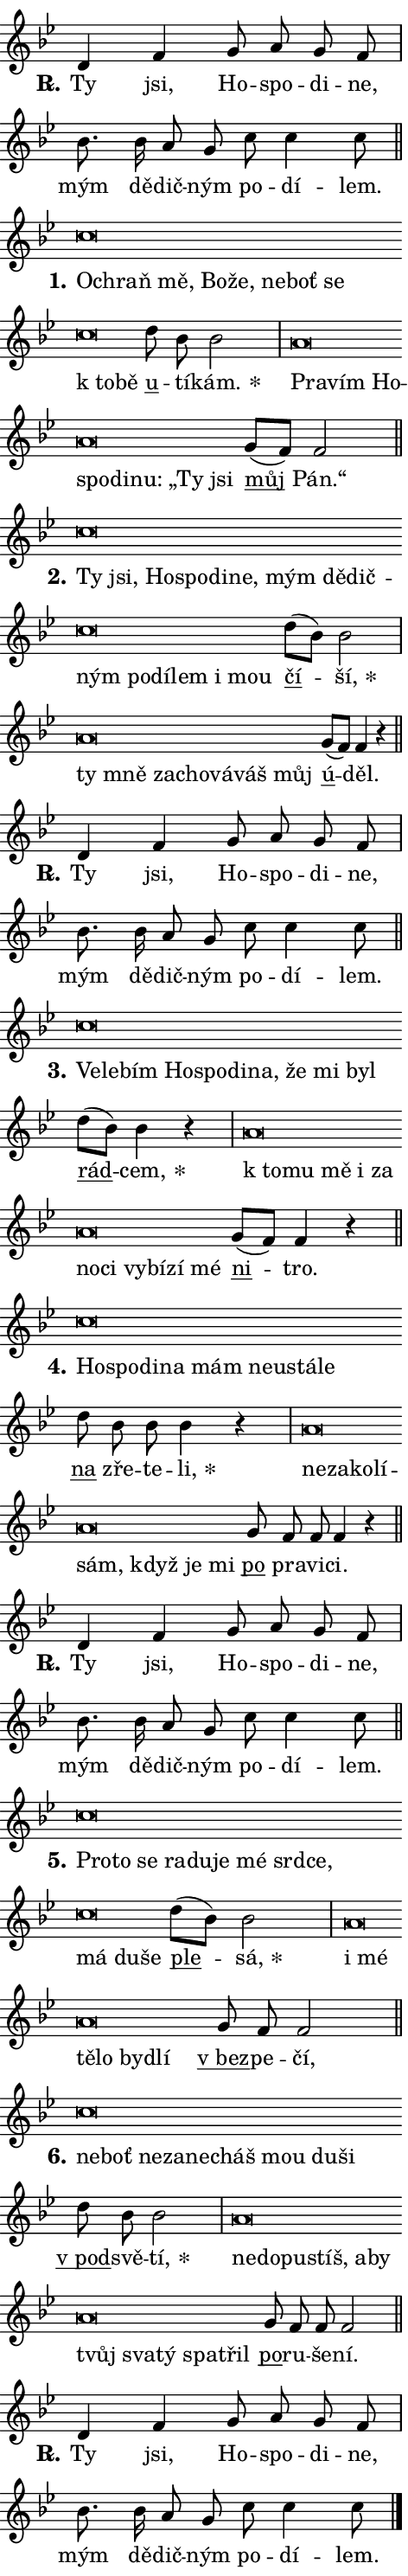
\version "2.24.0"
\header { tagline = "" }
\paper {
  indent = 0\cm
  top-margin = 0\cm
  right-margin = 0.13\cm % to fit lyric hyphens
  bottom-margin = 0\cm
  left-margin = 0\cm
  paper-width = 8\cm
  page-breaking = #ly:one-page-breaking
  system-system-spacing.basic-distance = #11
  score-system-spacing.basic-distance = #11
  ragged-last = ##f
}


%% Author: Thomas Morley
%% https://lists.gnu.org/archive/html/lilypond-user/2020-05/msg00002.html
#(define (line-position grob)
"Returns position of @var[grob} in current system:
   @code{'start}, if at first time-step
   @code{'end}, if at last time-step
   @code{'middle} otherwise
"
  (let* ((col (ly:item-get-column grob))
         (ln (ly:grob-object col 'left-neighbor))
         (rn (ly:grob-object col 'right-neighbor))
         (col-to-check-left (if (ly:grob? ln) ln col))
         (col-to-check-right (if (ly:grob? rn) rn col))
         (break-dir-left
           (and
             (ly:grob-property col-to-check-left 'non-musical #f)
             (ly:item-break-dir col-to-check-left)))
         (break-dir-right
           (and
             (ly:grob-property col-to-check-right 'non-musical #f)
             (ly:item-break-dir col-to-check-right))))
        (cond ((eqv? 1 break-dir-left) 'start)
              ((eqv? -1 break-dir-right) 'end)
              (else 'middle))))

#(define (tranparent-at-line-position vctor)
  (lambda (grob)
  "Relying on @code{line-position} select the relevant enry from @var{vctor}.
Used to determine transparency,"
    (case (line-position grob)
      ((end) (not (vector-ref vctor 0)))
      ((middle) (not (vector-ref vctor 1)))
      ((start) (not (vector-ref vctor 2))))))

noteHeadBreakVisibility =
#(define-music-function (break-visibility)(vector?)
"Makes @code{NoteHead}s transparent relying on @var{break-visibility}"
#{
  \override NoteHead.transparent =
    #(tranparent-at-line-position break-visibility)
#})

#(define delete-ledgers-for-transparent-note-heads
  (lambda (grob)
    "Reads whether a @code{NoteHead} is transparent.
If so this @code{NoteHead} is removed from @code{'note-heads} from
@var{grob}, which is supposed to be @code{LedgerLineSpanner}.
As a result ledgers are not printed for this @code{NoteHead}"
    (let* ((nhds-array (ly:grob-object grob 'note-heads))
           (nhds-list
             (if (ly:grob-array? nhds-array)
                 (ly:grob-array->list nhds-array)
                 '()))
           ;; Relies on the transparent-property being done before
           ;; Staff.LedgerLineSpanner.after-line-breaking is executed.
           ;; This is fragile ...
           (to-keep
             (remove
               (lambda (nhd)
                 (ly:grob-property nhd 'transparent #f))
               nhds-list)))
      ;; TODO find a better method to iterate over grob-arrays, similiar
      ;; to filter/remove etc for lists
      ;; For now rebuilt from scratch
      (set! (ly:grob-object grob 'note-heads)  '())
      (for-each
        (lambda (nhd)
          (ly:pointer-group-interface::add-grob grob 'note-heads nhd))
        to-keep))))

squashNotes = {
  \override NoteHead.X-extent = #'(-0.2 . 0.2)
  \override NoteHead.Y-extent = #'(-0.75 . 0)
  \override NoteHead.stencil =
    #(lambda (grob)
       (let ((pos (ly:grob-property grob 'staff-position)))
         (begin
           (if (< pos -7) (display "ERROR: Lower brevis then expected\n") (display ""))
           (if (<= pos -6) ly:text-interface::print ly:note-head::print))))
}
unSquashNotes = {
  \revert NoteHead.X-extent
  \revert NoteHead.Y-extent
  \revert NoteHead.stencil
}

hideNotes = \noteHeadBreakVisibility #begin-of-line-visible
unHideNotes = \noteHeadBreakVisibility #all-visible

% work-around for resetting accidentals
% https://lilypond.org/doc/v2.23/Documentation/notation/displaying-rhythms#unmetered-music
cadenzaMeasure = {
  \cadenzaOff
  \partial 1024 s1024
  \cadenzaOn
}

#(define-markup-command (accent layout props text) (markup?)
  "Underline accented syllable"
  (interpret-markup layout props
    #{\markup \override #'(offset . 4.3) \underline { #text }#}))

responsum = \markup \concat {
  "R" \hspace #-1.05 \path #0.1 #'((moveto 0 0.07) (lineto 0.9 0.8)) \hspace #0.05 "."
}

spaceSize = #0.6828661417322834 % exact space size for TeX Gyre Schola

\layout {
  \context {
    \Staff
    \remove "Time_signature_engraver"
    \override LedgerLineSpanner.after-line-breaking = #delete-ledgers-for-transparent-note-heads
  }
  \context {
    \Lyrics {
      \override LyricSpace.minimum-distance = \spaceSize
      \override LyricText.font-name = #"TeX Gyre Schola"
      \override LyricText.font-size = 1
      \override StanzaNumber.font-name = #"TeX Gyre Schola Bold"
      \override StanzaNumber.font-size = 1
    }
  }
  \context {
    \Score 
    \override NoteHead.text =
      #(lambda (grob) 
        (let ((pos (ly:grob-property grob 'staff-position)))
          #{\markup {
            \combine
              \halign #-0.55 \raise #(if (= pos -6) 0 0.5) \override #'(thickness . 2) \draw-line #'(3.2 . 0)
              \musicglyph "noteheads.sM1"
          }#}))
  }
}

% magnetic-lyrics.ily
%
%   written by
%     Jean Abou Samra <jean@abou-samra.fr>
%     Werner Lemberg <wl@gnu.org>
%
%   adapted by
%     Jiri Hon <jiri.hon@gmail.com>
%
% Version 2022-Apr-15

% https://www.mail-archive.com/lilypond-user@gnu.org/msg149350.html

#(define (Left_hyphen_pointer_engraver context)
   "Collect syllable-hyphen-syllable occurrences in lyrics and store
them in properties.  This engraver only looks to the left.  For
example, if the lyrics input is @code{foo -- bar}, it does the
following.

@itemize @bullet
@item
Set the @code{text} property of the @code{LyricHyphen} grob between
@q{foo} and @q{bar} to @code{foo}.

@item
Set the @code{left-hyphen} property of the @code{LyricText} grob with
text @q{foo} to the @code{LyricHyphen} grob between @q{foo} and
@q{bar}.
@end itemize

Use this auxiliary engraver in combination with the
@code{lyric-@/text::@/apply-@/magnetic-@/offset!} hook."
   (let ((hyphen #f)
         (text #f))
     (make-engraver
      (acknowledgers
       ((lyric-syllable-interface engraver grob source-engraver)
        (set! text grob)))
      (end-acknowledgers
       ((lyric-hyphen-interface engraver grob source-engraver)
        ;(when (not (grob::has-interface grob 'lyric-space-interface))
          (set! hyphen grob)));)
      ((stop-translation-timestep engraver)
       (when (and text hyphen)
         (ly:grob-set-object! text 'left-hyphen hyphen))
       (set! text #f)
       (set! hyphen #f)))))

#(define (lyric-text::apply-magnetic-offset! grob)
   "If the space between two syllables is less than the value in
property @code{LyricText@/.details@/.squash-threshold}, move the right
syllable to the left so that it gets concatenated with the left
syllable.

Use this function as a hook for
@code{LyricText@/.after-@/line-@/breaking} if the
@code{Left_@/hyphen_@/pointer_@/engraver} is active."
   (let ((hyphen (ly:grob-object grob 'left-hyphen #f)))
     (when hyphen
       (let ((left-text (ly:spanner-bound hyphen LEFT)))
         (when (grob::has-interface left-text 'lyric-syllable-interface)
           (let* ((common (ly:grob-common-refpoint grob left-text X))
                  (this-x-ext (ly:grob-extent grob common X))
                  (left-x-ext
                   (begin
                     ;; Trigger magnetism for left-text.
                     (ly:grob-property left-text 'after-line-breaking)
                     (ly:grob-extent left-text common X)))
                  ;; `delta` is the gap width between two syllables.
                  (delta (- (interval-start this-x-ext)
                            (interval-end left-x-ext)))
                  (details (ly:grob-property grob 'details))
                  (threshold (assoc-get 'squash-threshold details 0.2)))
             (when (< delta threshold)
               (let* (;; We have to manipulate the input text so that
                      ;; ligatures crossing syllable boundaries are not
                      ;; disabled.  For languages based on the Latin
                      ;; script this is essentially a beautification.
                      ;; However, for non-Western scripts it can be a
                      ;; necessity.
                      (lt (ly:grob-property left-text 'text))
                      (rt (ly:grob-property grob 'text))
                      (is-space (grob::has-interface hyphen 'lyric-space-interface))
                      (space (if is-space " " ""))
                      (extra-delta (if is-space spaceSize 0))
                      ;; Append new syllable.
                      (ltrt-space (if (and (string? lt) (string? rt))
                                (string-append lt space rt)
                                (make-concat-markup (list lt space rt))))
                      ;; Right-align `ltrt` to the right side.
                      (ltrt-space-markup (grob-interpret-markup
                               grob
                               (make-translate-markup
                                (cons (interval-length this-x-ext) 0)
                                (make-right-align-markup ltrt-space)))))
                 (begin
                   ;; Don't print `left-text`.
                   (ly:grob-set-property! left-text 'stencil #f)
                   ;; Set text and stencil (which holds all collected
                   ;; syllables so far) and shift it to the left.
                   (ly:grob-set-property! grob 'text ltrt-space)
                   (ly:grob-set-property! grob 'stencil ltrt-space-markup)
                   (ly:grob-translate-axis! grob (- (- delta extra-delta)) X))))))))))


#(define (lyric-hyphen::displace-bounds-first grob)
   ;; Make very sure this callback isn't triggered too early.
   (let ((left (ly:spanner-bound grob LEFT))
         (right (ly:spanner-bound grob RIGHT)))
     (ly:grob-property left 'after-line-breaking)
     (ly:grob-property right 'after-line-breaking)
     (ly:lyric-hyphen::print grob)))

squashThreshold = #0.4

\layout {
  \context {
    \Lyrics
    \consists #Left_hyphen_pointer_engraver
    \override LyricText.after-line-breaking =
      #lyric-text::apply-magnetic-offset!
    \override LyricHyphen.stencil = #lyric-hyphen::displace-bounds-first
    \override LyricText.details.squash-threshold = \squashThreshold
    \override LyricHyphen.minimum-distance = 0
    \override LyricHyphen.minimum-length = \squashThreshold
  }
}

squashText = \override LyricText.details.squash-threshold = 9999
unSquashText = \override LyricText.details.squash-threshold = \squashThreshold

leftText = \override LyricText.self-alignment-X = #LEFT
unLeftText = \revert LyricText.self-alignment-X

starOffset = #(lambda (grob) 
                (let ((x_offset (ly:self-alignment-interface::aligned-on-x-parent grob)))
                  (if (= x_offset 0) 0 (+ x_offset 1.2))))

star = #(define-music-function (syllable)(string?)
"Append star separator at the end of a syllable"
#{
  \once \override LyricText.X-offset = #starOffset
  \lyricmode { \markup {
    #syllable
    \override #'((font-name . "TeX Gyre Schola Bold")) \hspace #0.2 \lower #0.65 \larger "*"
  } }
#})

starAccent = #(define-music-function (syllable)(string?)
"Append star separator at the end of a syllable and make accent"
#{
  \once \override LyricText.X-offset = #starOffset
  \lyricmode { \markup {
    \accent #syllable
    \override #'((font-name . "TeX Gyre Schola Bold")) \hspace #0.2 \lower #0.65 \larger "*"
  } }
#})

breath = #(define-music-function (syllable)(string?)
"Append breathing indicator at the end of a syllable"
#{
  \lyricmode { \markup { #syllable "+" } }
#})

optionalBreath = #(define-music-function (syllable)(string?)
"Append optional breathing indicator at the end of a syllable"
#{
  \lyricmode { \markup { #syllable "(+)" } }
#})


\score {
    <<
        \new Voice = "melody" { \cadenzaOn \key bes \major \relative { d'4 f g8 a g f \cadenzaMeasure \bar "|" bes8. bes16 a8 g \bar "" c c4 c8 \cadenzaMeasure \bar "||" \break } }
        \new Lyrics \lyricsto "melody" { \lyricmode { \set stanza = \responsum
Ty jsi, Ho -- spo -- di -- ne, mým dě -- dič -- ným po -- dí -- lem. } }
    >>
    \layout {}
}

\score {
    <<
        \new Voice = "melody" { \cadenzaOn \key bes \major \relative { \squashNotes c''\breve*1/16 \hideNotes \breve*1/16 \bar "" \breve*1/16 \bar "" \breve*1/16 \bar "" \breve*1/16 \bar "" \breve*1/16 \bar "" \breve*1/16 \bar "" \breve*1/16 \bar "" \breve*1/16 \breve*1/16 \bar "" \unHideNotes \unSquashNotes \bar "" d8 bes bes2 \cadenzaMeasure \bar "|" \squashNotes a\breve*1/16 \hideNotes \breve*1/16 \bar "" \breve*1/16 \bar "" \breve*1/16 \bar "" \breve*1/16 \bar "" \breve*1/16 \bar "" \breve*1/16 \breve*1/16 \bar "" \unHideNotes \unSquashNotes \bar "" g8[( f)] f2 \cadenzaMeasure \bar "||" \break } }
        \new Lyrics \lyricsto "melody" { \lyricmode { \set stanza = "1."
\leftText O -- \squashText chraň mě, Bo -- že, ne -- boť se "k to" -- bě \unLeftText \unSquashText \markup \accent u -- tí -- \star kám. \leftText Pra -- \squashText vím Ho -- spo -- di -- nu: „Ty jsi \unLeftText \unSquashText \markup \accent můj Pán.“ } }
    >>
    \layout {}
}

\score {
    <<
        \new Voice = "melody" { \cadenzaOn \key bes \major \relative { \squashNotes c''\breve*1/16 \hideNotes \breve*1/16 \bar "" \breve*1/16 \bar "" \breve*1/16 \bar "" \breve*1/16 \bar "" \breve*1/16 \bar "" \breve*1/16 \bar "" \breve*1/16 \bar "" \breve*1/16 \bar "" \breve*1/16 \bar "" \breve*1/16 \bar "" \breve*1/16 \bar "" \breve*1/16 \bar "" \breve*1/16 \breve*1/16 \bar "" \unHideNotes \unSquashNotes \bar "" d8[( bes)] bes2 \cadenzaMeasure \bar "|" \squashNotes a\breve*1/16 \hideNotes \breve*1/16 \bar "" \breve*1/16 \bar "" \breve*1/16 \bar "" \breve*1/16 \bar "" \breve*1/16 \breve*1/16 \bar "" \unHideNotes \unSquashNotes \bar "" g8[( f)] f4 r \cadenzaMeasure \bar "||" \break } }
        \new Lyrics \lyricsto "melody" { \lyricmode { \set stanza = "2."
\leftText Ty \squashText jsi, Ho -- spo -- di -- ne, mým dě -- dič -- ným po -- dí -- lem i mou \unLeftText \unSquashText \markup \accent čí -- \star ší, \leftText ty \squashText mně za -- cho -- vá -- váš můj \unLeftText \unSquashText \markup \accent ú -- děl. } }
    >>
    \layout {}
}

\score {
    <<
        \new Voice = "melody" { \cadenzaOn \key bes \major \relative { d'4 f g8 a g f \cadenzaMeasure \bar "|" bes8. bes16 a8 g \bar "" c c4 c8 \cadenzaMeasure \bar "||" \break } }
        \new Lyrics \lyricsto "melody" { \lyricmode { \set stanza = \responsum
Ty jsi, Ho -- spo -- di -- ne, mým dě -- dič -- ným po -- dí -- lem. } }
    >>
    \layout {}
}

\score {
    <<
        \new Voice = "melody" { \cadenzaOn \key bes \major \relative { \squashNotes c''\breve*1/16 \hideNotes \breve*1/16 \bar "" \breve*1/16 \bar "" \breve*1/16 \bar "" \breve*1/16 \bar "" \breve*1/16 \bar "" \breve*1/16 \bar "" \breve*1/16 \bar "" \breve*1/16 \breve*1/16 \bar "" \unHideNotes \unSquashNotes \bar "" d8[( bes)] bes4 r \cadenzaMeasure \bar "|" \squashNotes a\breve*1/16 \hideNotes \breve*1/16 \bar "" \breve*1/16 \bar "" \breve*1/16 \bar "" \breve*1/16 \bar "" \breve*1/16 \bar "" \breve*1/16 \bar "" \breve*1/16 \bar "" \breve*1/16 \bar "" \breve*1/16 \breve*1/16 \bar "" \unHideNotes \unSquashNotes \bar "" g8[( f)] f4 r \cadenzaMeasure \bar "||" \break } }
        \new Lyrics \lyricsto "melody" { \lyricmode { \set stanza = "3."
\leftText Ve -- \squashText le -- bím Ho -- spo -- di -- na, že mi byl \unLeftText \unSquashText \markup \accent rád -- \star cem, \leftText "k to" -- \squashText mu mě i za no -- ci vy -- bí -- zí mé \unLeftText \unSquashText \markup \accent ni -- tro. } }
    >>
    \layout {}
}

\score {
    <<
        \new Voice = "melody" { \cadenzaOn \key bes \major \relative { \squashNotes c''\breve*1/16 \hideNotes \breve*1/16 \bar "" \breve*1/16 \bar "" \breve*1/16 \bar "" \breve*1/16 \bar "" \breve*1/16 \bar "" \breve*1/16 \bar "" \breve*1/16 \breve*1/16 \bar "" \unHideNotes \unSquashNotes \bar "" d8 bes bes bes4 r \cadenzaMeasure \bar "|" \squashNotes a\breve*1/16 \hideNotes \breve*1/16 \bar "" \breve*1/16 \bar "" \breve*1/16 \bar "" \breve*1/16 \bar "" \breve*1/16 \bar "" \breve*1/16 \breve*1/16 \bar "" \unHideNotes \unSquashNotes \bar "" g8 f f f4 r \cadenzaMeasure \bar "||" \break } }
        \new Lyrics \lyricsto "melody" { \lyricmode { \set stanza = "4."
\leftText Ho -- \squashText spo -- di -- na mám ne -- u -- stá -- le \unLeftText \unSquashText \markup \accent na zře -- te -- \star li, \leftText ne -- \squashText za -- ko -- lí -- sám, když je mi \unLeftText \unSquashText \markup \accent po pra -- vi -- ci. } }
    >>
    \layout {}
}

\score {
    <<
        \new Voice = "melody" { \cadenzaOn \key bes \major \relative { d'4 f g8 a g f \cadenzaMeasure \bar "|" bes8. bes16 a8 g \bar "" c c4 c8 \cadenzaMeasure \bar "||" \break } }
        \new Lyrics \lyricsto "melody" { \lyricmode { \set stanza = \responsum
Ty jsi, Ho -- spo -- di -- ne, mým dě -- dič -- ným po -- dí -- lem. } }
    >>
    \layout {}
}

\score {
    <<
        \new Voice = "melody" { \cadenzaOn \key bes \major \relative { \squashNotes c''\breve*1/16 \hideNotes \breve*1/16 \bar "" \breve*1/16 \bar "" \breve*1/16 \bar "" \breve*1/16 \bar "" \breve*1/16 \bar "" \breve*1/16 \bar "" \breve*1/16 \bar "" \breve*1/16 \bar "" \breve*1/16 \bar "" \breve*1/16 \breve*1/16 \bar "" \unHideNotes \unSquashNotes \bar "" d8[( bes)] bes2 \cadenzaMeasure \bar "|" \squashNotes a\breve*1/16 \hideNotes \breve*1/16 \bar "" \breve*1/16 \bar "" \breve*1/16 \bar "" \breve*1/16 \breve*1/16 \bar "" \unHideNotes \unSquashNotes \bar "" g8 f f2 \cadenzaMeasure \bar "||" \break } }
        \new Lyrics \lyricsto "melody" { \lyricmode { \set stanza = "5."
\leftText Pro -- \squashText to se ra -- du -- je mé srd -- ce, má du -- še \unLeftText \unSquashText \markup \accent ple -- \star sá, \leftText i \squashText mé tě -- lo by -- dlí \unLeftText \unSquashText \markup \accent "v bez" -- pe -- čí, } }
    >>
    \layout {}
}

\score {
    <<
        \new Voice = "melody" { \cadenzaOn \key bes \major \relative { \squashNotes c''\breve*1/16 \hideNotes \breve*1/16 \bar "" \breve*1/16 \bar "" \breve*1/16 \bar "" \breve*1/16 \bar "" \breve*1/16 \bar "" \breve*1/16 \bar "" \breve*1/16 \breve*1/16 \bar "" \unHideNotes \unSquashNotes \bar "" d8 bes bes2 \cadenzaMeasure \bar "|" \squashNotes a\breve*1/16 \hideNotes \breve*1/16 \bar "" \breve*1/16 \bar "" \breve*1/16 \bar "" \breve*1/16 \bar "" \breve*1/16 \bar "" \breve*1/16 \bar "" \breve*1/16 \bar "" \breve*1/16 \bar "" \breve*1/16 \breve*1/16 \bar "" \unHideNotes \unSquashNotes \bar "" g8 f f f2 \cadenzaMeasure \bar "||" \break } }
        \new Lyrics \lyricsto "melody" { \lyricmode { \set stanza = "6."
\leftText ne -- \squashText boť ne -- za -- ne -- cháš mou du -- ši \unLeftText \unSquashText \markup \accent "v pod" -- svě -- \star tí, \leftText ne -- \squashText do -- pu -- stíš, a -- by tvůj sva -- tý spa -- třil \unLeftText \unSquashText \markup \accent po -- ru -- še -- ní. } }
    >>
    \layout {}
}

\score {
    <<
        \new Voice = "melody" { \cadenzaOn \key bes \major \relative { d'4 f g8 a g f \cadenzaMeasure \bar "|" bes8. bes16 a8 g \bar "" c c4 c8 \cadenzaMeasure \bar "||" \break } \bar "|." }
        \new Lyrics \lyricsto "melody" { \lyricmode { \set stanza = \responsum
Ty jsi, Ho -- spo -- di -- ne, mým dě -- dič -- ným po -- dí -- lem. } }
    >>
    \layout {}
}
